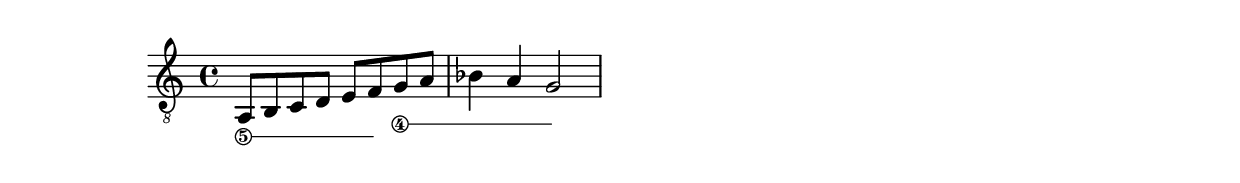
%% DO NOT EDIT this file manually; it is automatically
%% generated from LSR http://lsr.dsi.unimi.it
%% Make any changes in LSR itself, or in Documentation/snippets/new/ ,
%% and then run scripts/auxiliar/makelsr.py
%%
%% This file is in the public domain.
\version "2.12.2"

\header {
  lsrtags = "editorial-annotations, text, fretted-strings, tweaks-and-overrides"

  texidoc = "
Make an extender line for string number indications, showing that a
series of notes is supposed to be played all on the same string.

"
  doctitle = "String number extender lines"
} % begin verbatim

stringNumberSpanner =
#(define-music-function (parser location StringNumber) (string?)
  #{
    \override TextSpanner #'style = #'solid
    \override TextSpanner #'font-size = #-5
    \override TextSpanner #'(bound-details left stencil-align-dir-y) = #CENTER
    \override TextSpanner #'(bound-details left text) = \markup { \circle \number $StringNumber }
  #})


\relative c {
  \clef "treble_8"
  \stringNumberSpanner "5"
  \textSpannerDown
  a8\startTextSpan
  b c d e f\stopTextSpan
  \stringNumberSpanner "4"
  g\startTextSpan a
  bes4 a g2\stopTextSpan
}

